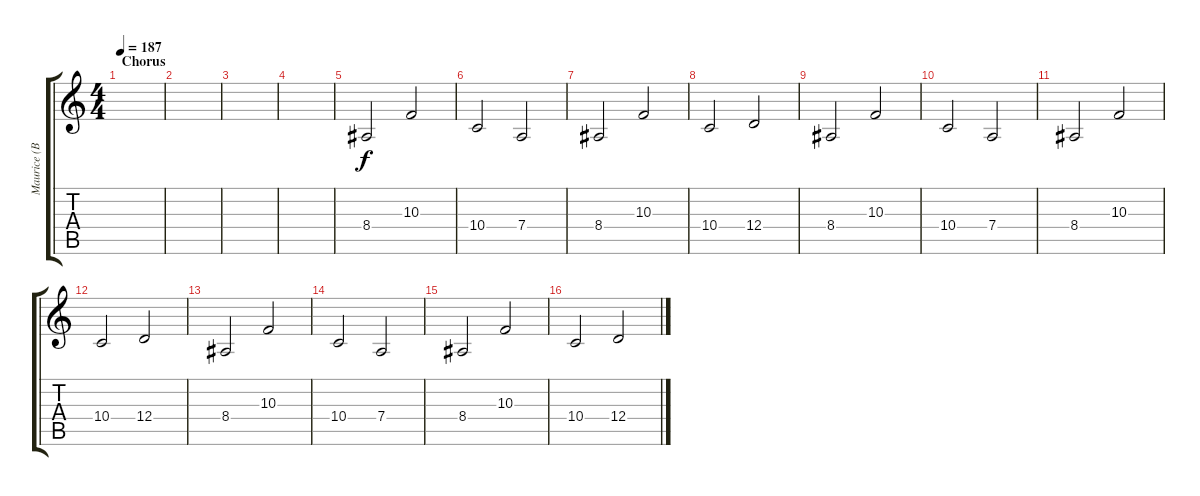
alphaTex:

\track ("Maurice (Background)" "Maurice (B") {instrument stringensemble1}
\staff {score tabs}
\tuning (E4 B3 G3 D3 A2 E2) {hide}
\ts (4 4)
\section ("" "Chorus")
\tempo 187
\clef g2
\ks c
|
|
|
|
8.4.2 10.3.2 |
10.4.2 7.4.2 |
8.4.2 10.3.2 |
10.4.2 12.4.2 |
8.4.2 10.3.2 |
10.4.2 7.4.2 |
8.4.2 10.3.2 |
10.4.2 12.4.2 |
8.4.2 10.3.2 |
10.4.2 7.4.2 |
8.4.2 10.3.2 |
10.4.2 12.4.2
